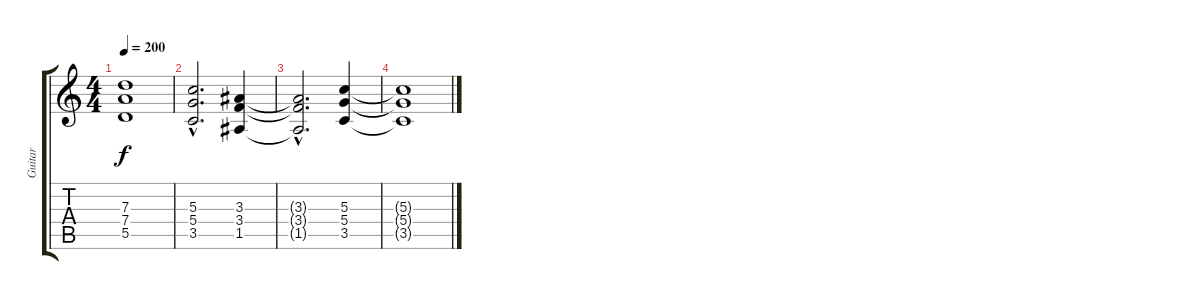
\track ("Guitar" "Guitar") {instrument distortionguitar}
\staff {score tabs}
\tuning (E4 B3 G3 D3 A2 D2) {hide}
\ts (4 4)
\tempo 200
\clef g2
\ks c
(7.3 7.4 5.5).1{dy f} |
(5.3{hac} 5.4{hac} 3.5{hac}).2{d} (3.3 3.4 1.5).4 |
(3.3{hac t} 3.4{hac t} 1.5{hac t}).2{d} (5.3 5.4 3.5).4 |
(5.3{t} 5.4{t} 3.5{t}).1
